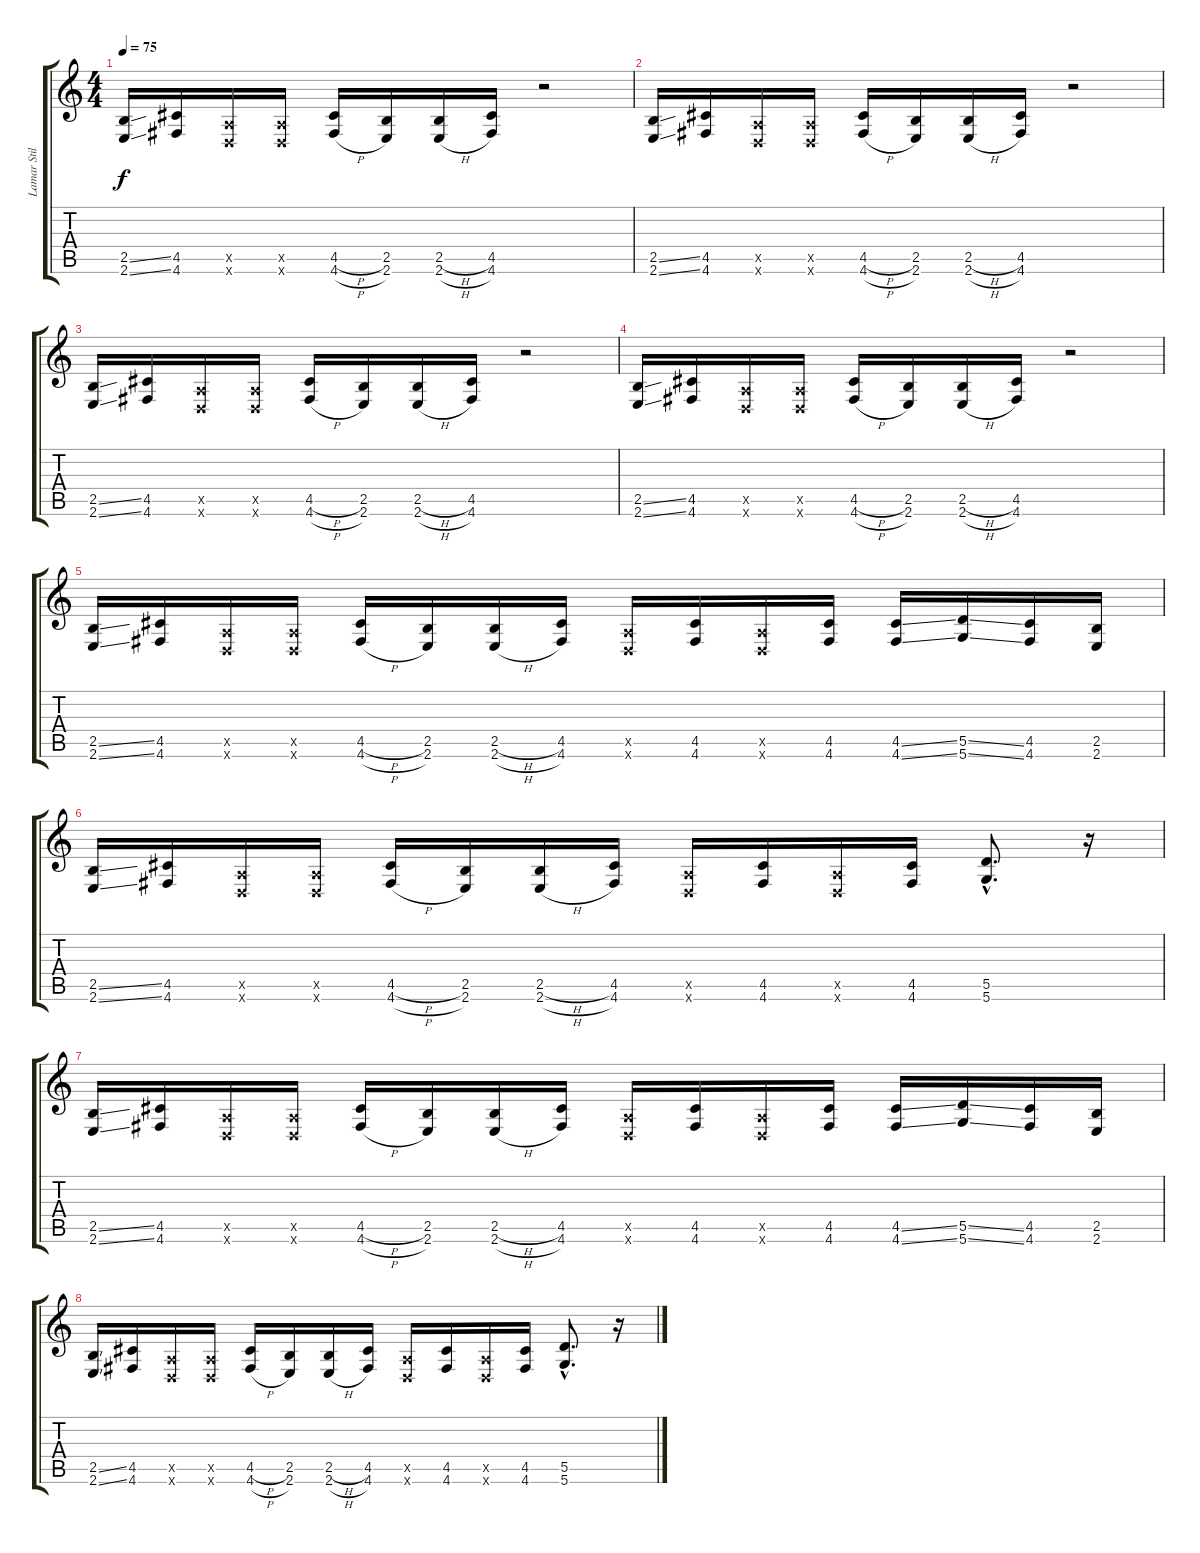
\track ("Lamar Stilwell (Guitar 1)" "Lamar Stil") {instrument distortionguitar}
\staff {score tabs}
\tuning (E4 B3 G3 D3 A2 D2) {hide}
\ts (4 4)
\tempo 75
\clef g2
\ks c
(2.5{ss} 2.6{ss}).16{dy f} (4.5 4.6).16 (0.5{x} 0.6{x}).16 (0.5{x} 0.6{x}).16 (4.5{h} 4.6{h}).16 (2.5 2.6).16 (2.5{h} 2.6{h}).16 (4.5 4.6).16 r.2 |
(2.5{ss} 2.6{ss}).16 (4.5 4.6).16 (0.5{x} 0.6{x}).16 (0.5{x} 0.6{x}).16 (4.5{h} 4.6{h}).16 (2.5 2.6).16 (2.5{h} 2.6{h}).16 (4.5 4.6).16 r.2 |
(2.5{ss} 2.6{ss}).16 (4.5 4.6).16 (0.5{x} 0.6{x}).16 (0.5{x} 0.6{x}).16 (4.5{h} 4.6{h}).16 (2.5 2.6).16 (2.5{h} 2.6{h}).16 (4.5 4.6).16 r.2 |
(2.5{ss} 2.6{ss}).16 (4.5 4.6).16 (0.5{x} 0.6{x}).16 (0.5{x} 0.6{x}).16 (4.5{h} 4.6{h}).16 (2.5 2.6).16 (2.5{h} 2.6{h}).16 (4.5 4.6).16 r.2 |
(2.5{ss} 2.6{ss}).16 (4.5 4.6).16 (0.5{x} 0.6{x}).16 (0.5{x} 0.6{x}).16 (4.5{h} 4.6{h}).16 (2.5 2.6).16 (2.5{h} 2.6{h}).16 (4.5 4.6).16 (0.5{x} 0.6{x}).16 (4.5 4.6).16 (0.5{x} 0.6{x}).16 (4.5 4.6).16 (4.5{ss} 4.6{ss}).16 (5.5{ss} 5.6{ss}).16 (4.5 4.6).16 (2.5 2.6).16 |
(2.5{ss} 2.6{ss}).16 (4.5 4.6).16 (0.5{x} 0.6{x}).16 (0.5{x} 0.6{x}).16 (4.5{h} 4.6{h}).16 (2.5 2.6).16 (2.5{h} 2.6{h}).16 (4.5 4.6).16 (0.5{x} 0.6{x}).16 (4.5 4.6).16 (0.5{x} 0.6{x}).16 (4.5 4.6).16 (5.5{hac} 5.6{hac}).8{d} r.16 |
(2.5{ss} 2.6{ss}).16 (4.5 4.6).16 (0.5{x} 0.6{x}).16 (0.5{x} 0.6{x}).16 (4.5{h} 4.6{h}).16 (2.5 2.6).16 (2.5{h} 2.6{h}).16 (4.5 4.6).16 (0.5{x} 0.6{x}).16 (4.5 4.6).16 (0.5{x} 0.6{x}).16 (4.5 4.6).16 (4.5{ss} 4.6{ss}).16 (5.5{ss} 5.6{ss}).16 (4.5 4.6).16 (2.5 2.6).16 |
(2.5{ss} 2.6{ss}).16 (4.5 4.6).16 (0.5{x} 0.6{x}).16 (0.5{x} 0.6{x}).16 (4.5{h} 4.6{h}).16 (2.5 2.6).16 (2.5{h} 2.6{h}).16 (4.5 4.6).16 (0.5{x} 0.6{x}).16 (4.5 4.6).16 (0.5{x} 0.6{x}).16 (4.5 4.6).16 (5.5{hac} 5.6{hac}).8{d} r.16
